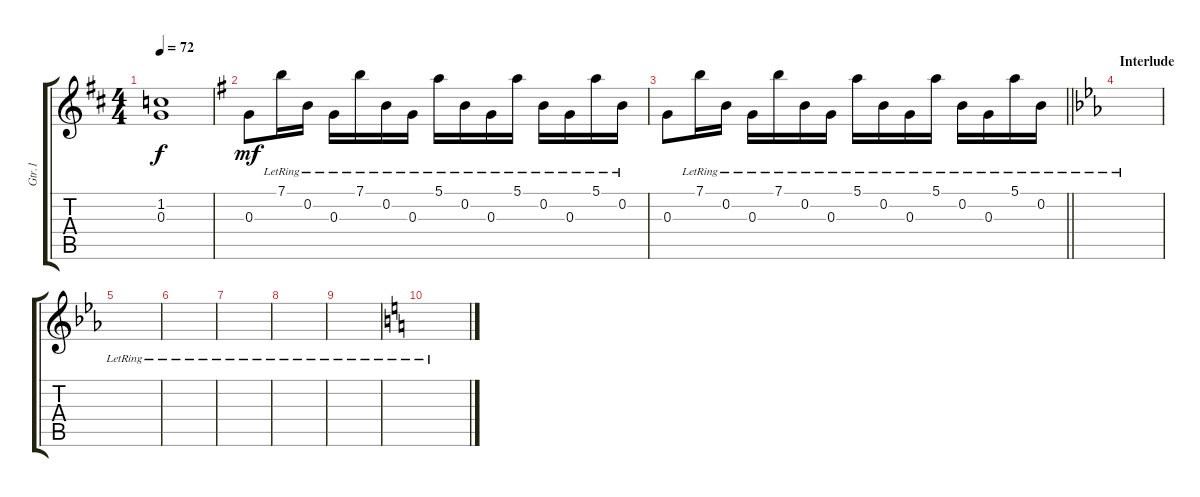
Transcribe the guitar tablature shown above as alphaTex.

\track ("Gtr.1" "Gtr.1") {instrument acousticguitarnylon}
\staff {score tabs}
\tuning (E4 B3 G3 D3 A2 E2) {hide}
\ts (4 4)
\tempo 72
\clef g2
\ks d
(1.2{t} 0.3{t}).1{dy f} |
\ks g
0.3.8{dy mf} 7.1{lr}.16 0.2{lr}.16 0.3{lr}.16 7.1{lr}.16 0.2{lr}.16 0.3{lr}.16 5.1{lr}.16 0.2{lr}.16 0.3{lr}.16 5.1{lr}.16 0.2{lr}.16 0.3{lr}.16 5.1{lr}.16 0.2{lr}.16 |
\barLineRight lightlight
0.3.8 7.1{lr}.16 0.2{lr}.16 0.3{lr}.16 7.1{lr}.16 0.2{lr}.16 0.3{lr}.16 5.1{lr}.16 0.2{lr}.16 0.3{lr}.16 5.1{lr}.16 0.2{lr}.16 0.3{lr}.16 5.1{lr}.16 0.2{lr}.16 |
\section ("" "Interlude")
\ks eb
|
|
|
|
|
|
\ks c
